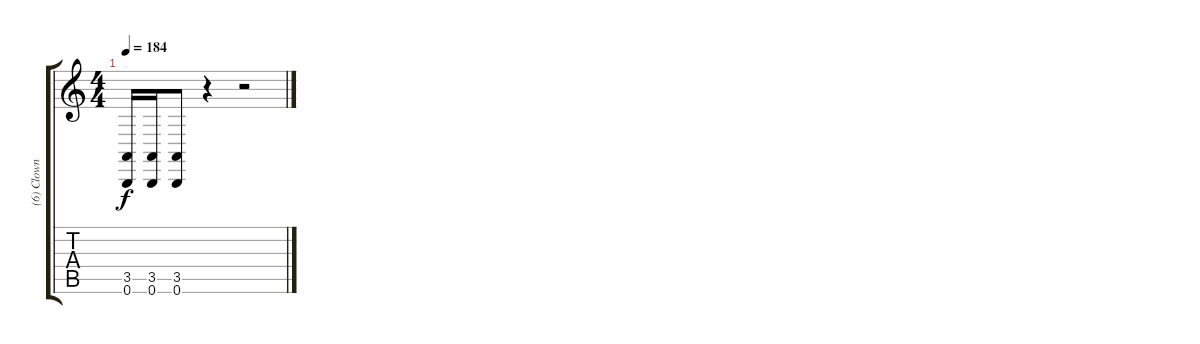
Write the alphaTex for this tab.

\track ("(6) Clown - drum III" "(6) Clown ") {instrument melodictom}
\staff {score tabs}
\tuning (Db4 Ab3 E3 B2 Gb2 B1) {hide}
\ts (4 4)
\tempo 184
\clef g2
\ks c
(3.5 0.6).16{dy f} (3.5 0.6).16 (3.5 0.6).8 r.4 r.2
